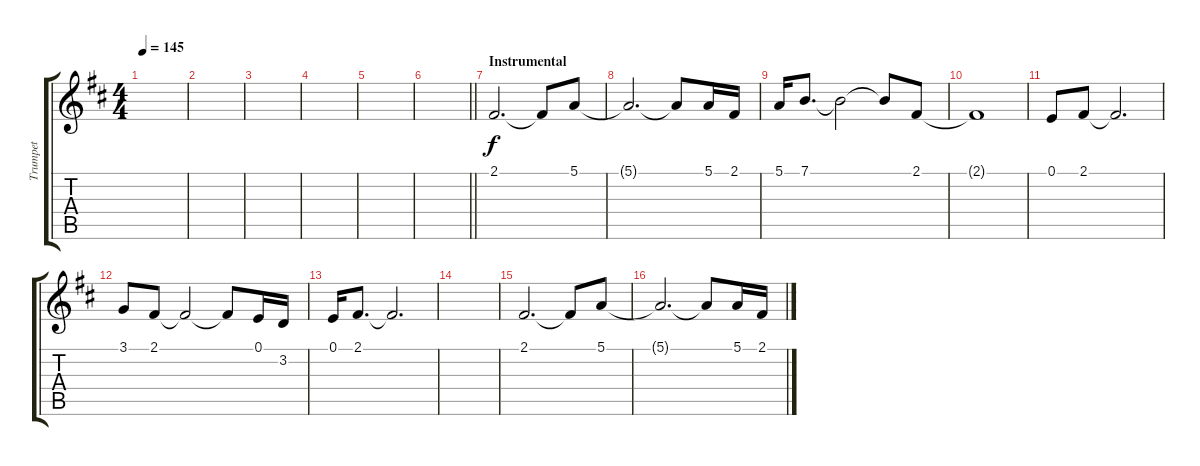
\track ("Trumpet" "Trumpet") {instrument mutedtrumpet}
\staff {score tabs}
\tuning (E4 B3 G3 D3 A2 E2) {hide}
\ts (4 4)
\tempo 145
\clef g2
\ks d
|
|
|
|
|
\barLineRight lightlight
|
\section ("" "Instrumental")
2.1.2{d} 2.1{t}.8 5.1.8 |
5.1{t}.2{d} 5.1{t}.8 5.1.16 2.1.16 |
5.1.16 7.1.8{d} 7.1{t}.2 7.1{t}.8 2.1.8 |
2.1{t}.1 |
0.1.8 2.1.8 2.1{t}.2{d} |
3.1.8 2.1.8 2.1{t}.2 2.1{t}.8 0.1.16 3.2.16 |
0.1.16 2.1.8{d} 2.1{t}.2{d volume 4} |
|
2.1.2{d volume 16} 2.1{t}.8 5.1.8 |
5.1{t}.2{d} 5.1{t}.8 5.1.16 2.1.16
